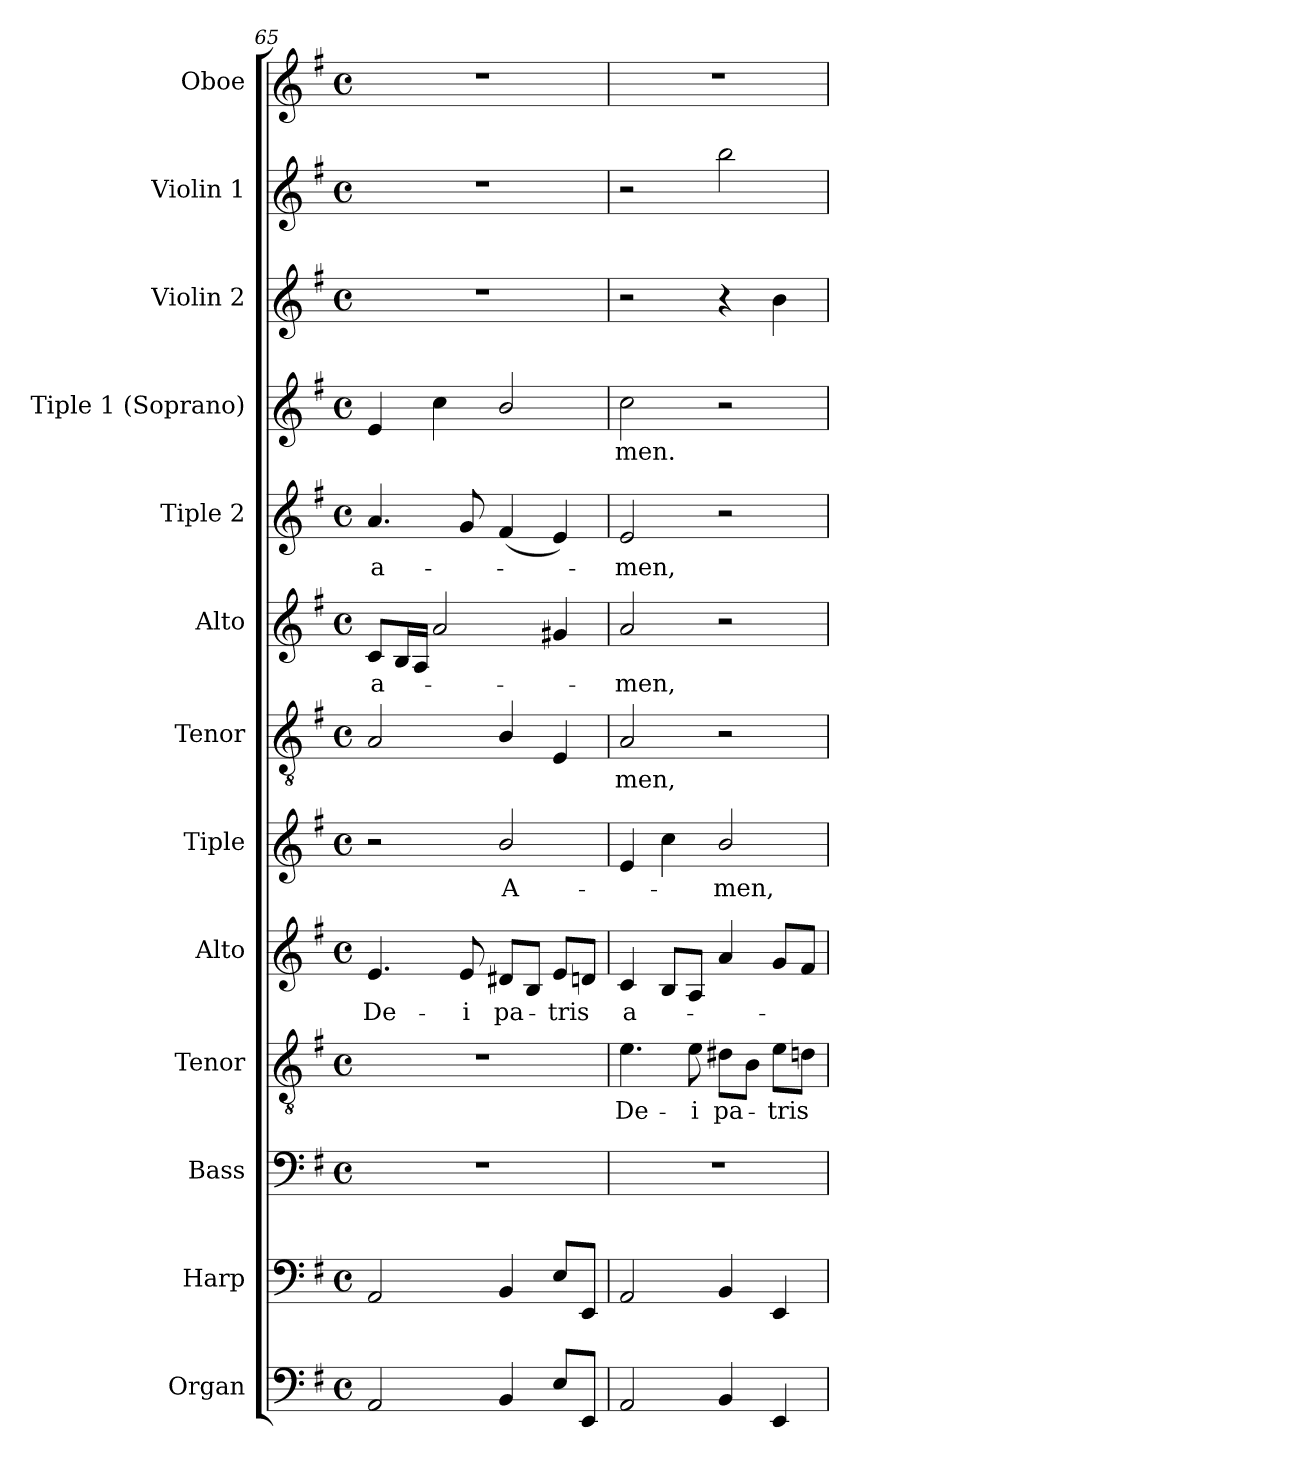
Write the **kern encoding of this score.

**kern	**kern	**kern	**kern	**text	**kern	**text	**kern	**text	**kern	**text	**kern	**text	**kern	**text	**kern	**text	**kern	**kern	**kern
*part13	*part12	*part11	*part10	*part10	*part9	*part9	*part8	*part8	*part7	*part7	*part6	*part6	*part5	*part5	*part4	*part4	*part3	*part2	*part1
*staff13	*staff12	*staff11	*staff10	*staff10	*staff9	*staff9	*staff8	*staff8	*staff7	*staff7	*staff6	*staff6	*staff5	*staff5	*staff4	*staff4	*staff3	*staff2	*staff1
*I"Organ	*I"Harp	*I"Bass	*I"Tenor	*	*I"Alto	*	*I"Tiple	*	*I"Tenor	*	*I"Alto	*	*I"Tiple 2	*	*I"Tiple 1 (Soprano)	*	*I"Violin 2	*I"Violin 1	*I"Oboe
*I'Org.	*I'Hp.	*I'B.	*I'T.	*	*I'A.	*	*	*	*I'T.	*	*I'A.	*	*	*	*I'S1.	*	*I'Vln. 2	*I'Vln. 1	*I'Ob.
*clefF4	*clefF4	*clefF4	*clefGv2	*	*clefG2	*	*clefG2	*	*clefGv2	*	*clefG2	*	*clefG2	*	*clefG2	*	*clefG2	*clefG2	*clefG2
*	*	*	*ITrd7c12	*	*	*	*	*	*ITrd7c12	*	*	*	*	*	*	*	*	*	*
*k[f#]	*k[f#]	*k[f#]	*k[f#]	*	*k[f#]	*	*k[f#]	*	*k[f#]	*	*k[f#]	*	*k[f#]	*	*k[f#]	*	*k[f#]	*k[f#]	*k[f#]
*G:	*G:	*G:	*G:	*	*G:	*	*G:	*	*G:	*	*G:	*	*G:	*	*G:	*	*G:	*G:	*G:
*M4/4	*M4/4	*M4/4	*M4/4	*	*M4/4	*	*M4/4	*	*M4/4	*	*M4/4	*	*M4/4	*	*M4/4	*	*M4/4	*M4/4	*M4/4
*met(c)	*met(c)	*met(c)	*met(c)	*	*met(c)	*	*met(c)	*	*met(c)	*	*met(c)	*	*met(c)	*	*met(c)	*	*met(c)	*met(c)	*met(c)
=65	=65	=65	=65	=65	=65	=65	=65	=65	=65	=65	=65	=65	=65	=65	=65	=65	=65	=65	=65
!	!	!	!	!	!	!LO:LY:b:color=#000000	!	!	!	!	!	!	!	!	!	!	!	!	!
!	!	!	!	!	!	!	!	!	!	!	!	!LO:LY:b:color=#000000	!	!	!	!	!	!	!
!	!	!	!	!	!	!	!	!	!	!	!	!	!	!LO:LY:b:color=#000000	!	!	!	!	!
2AAi/	2AAi/	1r	1r	.	4.ei/	De-	2r	.	2AAi/	.	8ci/L	a-	4.ai/	a-	4ei/	.	1r	1r	1r
.	.	.	.	.	.	.	.	.	.	.	16Bi/L	.	.	.	.	.	.	.	.
.	.	.	.	.	.	.	.	.	.	.	16Ai/JJ	.	.	.	.	.	.	.	.
.	.	.	.	.	.	.	.	.	.	.	2ai/	.	.	.	4cci\	.	.	.	.
!	!	!	!	!	!	!LO:LY:b:color=#000000	!	!	!	!	!	!	!	!	!	!	!	!	!
.	.	.	.	.	8ei/	-i	.	.	.	.	.	.	8gi/	.	.	.	.	.	.
!	!	!	!	!	!	!LO:LY:b:color=#000000	!	!	!	!	!	!	!	!	!	!	!	!	!
!	!	!	!	!	!	!	!	!LO:LY:b:color=#000000	!	!	!	!	!	!	!	!	!	!	!
4BBi/	4BBi/	.	.	.	8d#Xi/L	pa-	2bi/	A-	4BBi/	.	.	.	(4f#i/	.	2bi/	.	.	.	.
.	.	.	.	.	8Bi/J	.	.	.	.	.	.	.	.	.	.	.	.	.	.
!	!	!	!	!	!	!LO:LY:b:color=#000000	!	!	!	!	!	!	!	!	!	!	!	!	!
8Ei/L	8Ei/L	.	.	.	8ei/L	-tris	.	.	4EEi/	.	4g#Xi/	.	4ei/)	.	.	.	.	.	.
8EEi/J	8EEi/J	.	.	.	8dni/J	.	.	.	.	.	.	.	.	.	.	.	.	.	.
=66	=66	=66	=66	=66	=66	=66	=66	=66	=66	=66	=66	=66	=66	=66	=66	=66	=66	=66	=66
!	!	!	!	!LO:LY:b:color=#000000	!	!	!	!	!	!	!	!	!	!	!	!	!	!	!
!	!	!	!	!	!	!LO:LY:b:color=#000000	!	!	!	!	!	!	!	!	!	!	!	!	!
!	!	!	!	!	!	!	!	!	!	!LO:LY:b:color=#000000	!	!	!	!	!	!	!	!	!
!	!	!	!	!	!	!	!	!	!	!	!	!LO:LY:b:color=#000000	!	!	!	!	!	!	!
!	!	!	!	!	!	!	!	!	!	!	!	!	!	!LO:LY:b:color=#000000	!	!	!	!	!
!	!	!	!	!	!	!	!	!	!	!	!	!	!	!	!	!LO:LY:b:color=#000000	!	!	!
2AAi/	2AAi/	1r	4.Ei\	De-	4ci/	a-	4ei/	.	2AAi/	-men,	2ai/	-men,	2ei/	-men,	2cci\	-men.	2r	2r	1r
.	.	.	.	.	8Bi/L	.	4cci\	.	.	.	.	.	.	.	.	.	.	.	.
!	!	!	!	!LO:LY:b:color=#000000	!	!	!	!	!	!	!	!	!	!	!	!	!	!	!
.	.	.	8Ei\	-i	8Ai/J	.	.	.	.	.	.	.	.	.	.	.	.	.	.
!	!	!	!	!LO:LY:b:color=#000000	!	!	!	!	!	!	!	!	!	!	!	!	!	!	!
!	!	!	!	!	!	!	!	!LO:LY:b:color=#000000	!	!	!	!	!	!	!	!	!	!	!
4BBi/	4BBi/	.	8D#Xi\L	pa-	4ai/	.	2bi/	-men,	2r	.	2r	.	2r	.	2r	.	4r	2bbi\	.
.	.	.	8BBi\J	.	.	.	.	.	.	.	.	.	.	.	.	.	.	.	.
!	!	!	!	!LO:LY:b:color=#000000	!	!	!	!	!	!	!	!	!	!	!	!	!	!	!
4EEi/	4EEi/	.	8Ei\L	-tris	8gi/L	.	.	.	.	.	.	.	.	.	.	.	4bi\	.	.
.	.	.	8Dni\J	.	8f#i/J	.	.	.	.	.	.	.	.	.	.	.	.	.	.
=	=	=	=	=	=	=	=	=	=	=	=	=	=	=	=	=	=	=	=
*-	*-	*-	*-	*-	*-	*-	*-	*-	*-	*-	*-	*-	*-	*-	*-	*-	*-	*-	*-
